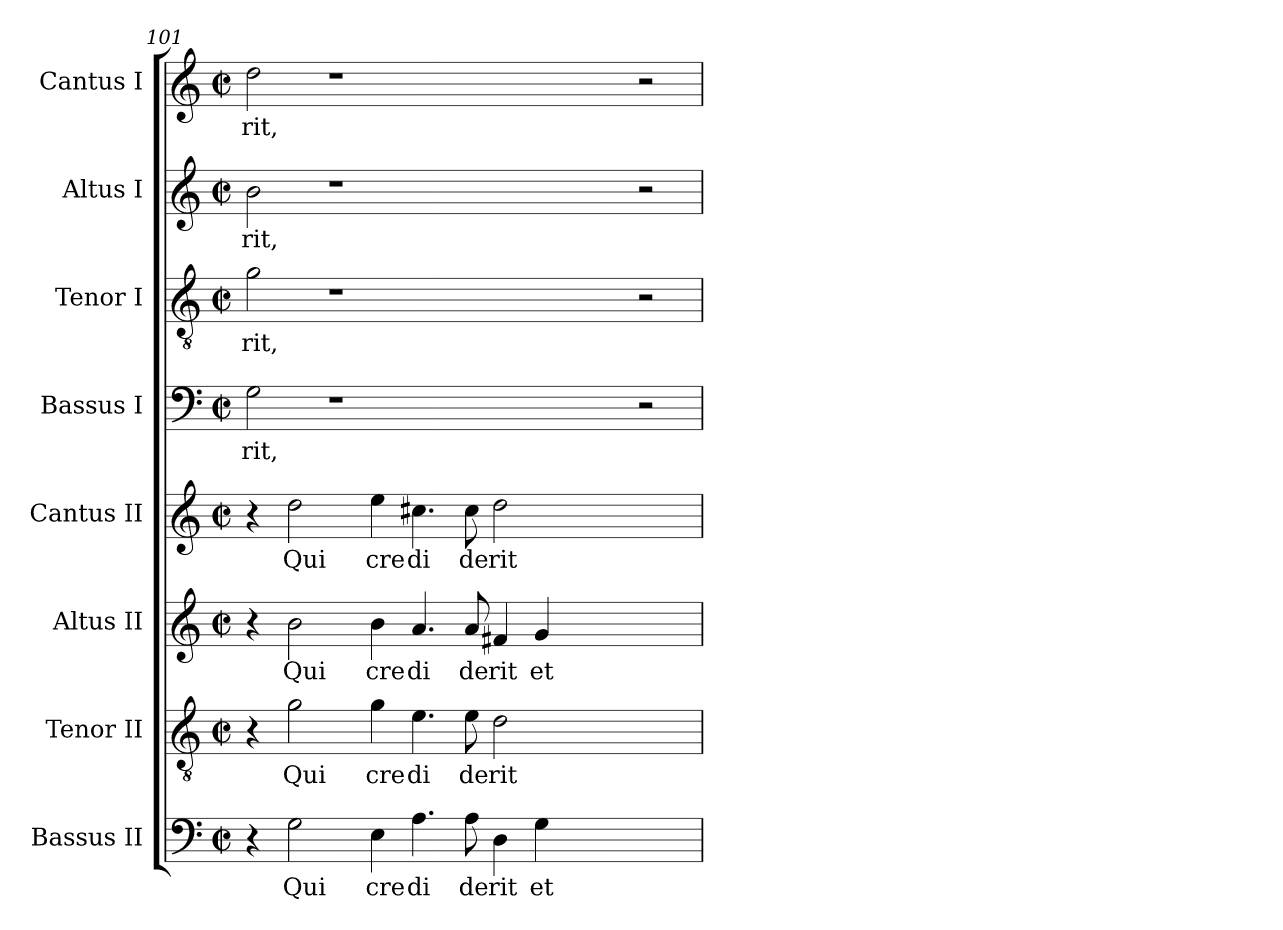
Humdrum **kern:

**kern	**text	**kern	**text	**kern	**text	**kern	**text	**kern	**text	**kern	**text	**kern	**text	**kern	**text
*part8	*part8	*part7	*part7	*part6	*part6	*part5	*part5	*part4	*part4	*part3	*part3	*part2	*part2	*part1	*part1
*staff8	*staff8	*staff7	*staff7	*staff6	*staff6	*staff5	*staff5	*staff4	*staff4	*staff3	*staff3	*staff2	*staff2	*staff1	*staff1
*I"Bassus II	*	*I"Tenor II	*	*I"Altus II	*	*I"Cantus II	*	*I"Bassus I	*	*I"Tenor I	*	*I"Altus I	*	*I"Cantus I	*
*clefF4	*	*clefGv2	*	*clefG2	*	*clefG2	*	*clefF4	*	*clefGv2	*	*clefG2	*	*clefG2	*
*M2/2	*	*M2/2	*	*M2/2	*	*M2/2	*	*M2/2	*	*M2/2	*	*M2/2	*	*M2/2	*
*met(c|)	*	*met(c|)	*	*met(c|)	*	*met(c|)	*	*met(c|)	*	*met(c|)	*	*met(c|)	*	*met(c|)	*
=101	=101	=101	=101	=101	=101	=101	=101	=101	=101	=101	=101	=101	=101	=101	=101
!	!	!	!	!	!	!	!	!	!LO:LY:b:cj	!	!LO:LY:b:cj	!	!LO:LY:b:cj	!	!LO:LY:b:cj
4r	.	4r	.	4r	.	4r	.	2G\	-rit,	2g\	-rit,	2b\	-rit,	2dd\	-rit,
!	!LO:LY:b:cj	!	!LO:LY:b:cj	!	!LO:LY:b:cj	!	!LO:LY:b:cj	!	!	!	!	!	!	!	!
2G\	Qui	2g\	Qui	2b\	Qui	2dd\	Qui	.	.	.	.	.	.	.	.
!	!	!	!	!	!	!	!	!LO:N:vis=1	!	!LO:N:vis=1	!	!LO:N:vis=1	!	!LO:N:vis=1	!
.	.	.	.	.	.	.	.	0r	.	0r	.	0r	.	0r	.
!	!LO:LY:b:cj	!	!LO:LY:b:cj	!	!LO:LY:b:cj	!	!LO:LY:b:cj	!	!	!	!	!	!	!	!
4E\	cre	4g\	cre	4b\	cre	4ee\	cre	.	.	.	.	.	.	.	.
!	!LO:LY:b:cj	!	!LO:LY:b:cj	!	!LO:LY:b:cj	!	!LO:LY:b:cj	!	!	!	!	!	!	!	!
4.A\	di	4.e\	di	4.a/	di	4.cc#X\	di	.	.	.	.	.	.	.	.
!	!LO:LY:b:cj	!	!LO:LY:b:cj	!	!LO:LY:b:cj	!	!LO:LY:b:cj	!	!	!	!	!	!	!	!
8A\	de	8e\	de	8a/	de	8cc#\	de	.	.	.	.	.	.	.	.
!	!LO:LY:b:cj	!	!LO:LY:b:cj	!	!LO:LY:b:cj	!	!LO:LY:b:cj	!	!	!	!	!	!	!	!
4D\	rit	2d\	rit	4f#X/	rit	2dd\	rit	.	.	.	.	.	.	.	.
!	!LO:LY:b:cj	!	!	!	!LO:LY:b:cj	!	!	!	!	!	!	!	!	!	!
4G\	et	.	.	4g/	et	.	.	.	.	.	.	.	.	.	.
1ryy	.	1ryy	.	1ryy	.	1ryy	.	.	.	.	.	.	.	.	.
.	.	.	.	.	.	.	.	2r	.	2r	.	2r	.	2r	.
=	=	=	=	=	=	=	=	=	=	=	=	=	=	=	=
*-	*-	*-	*-	*-	*-	*-	*-	*-	*-	*-	*-	*-	*-	*-	*-
